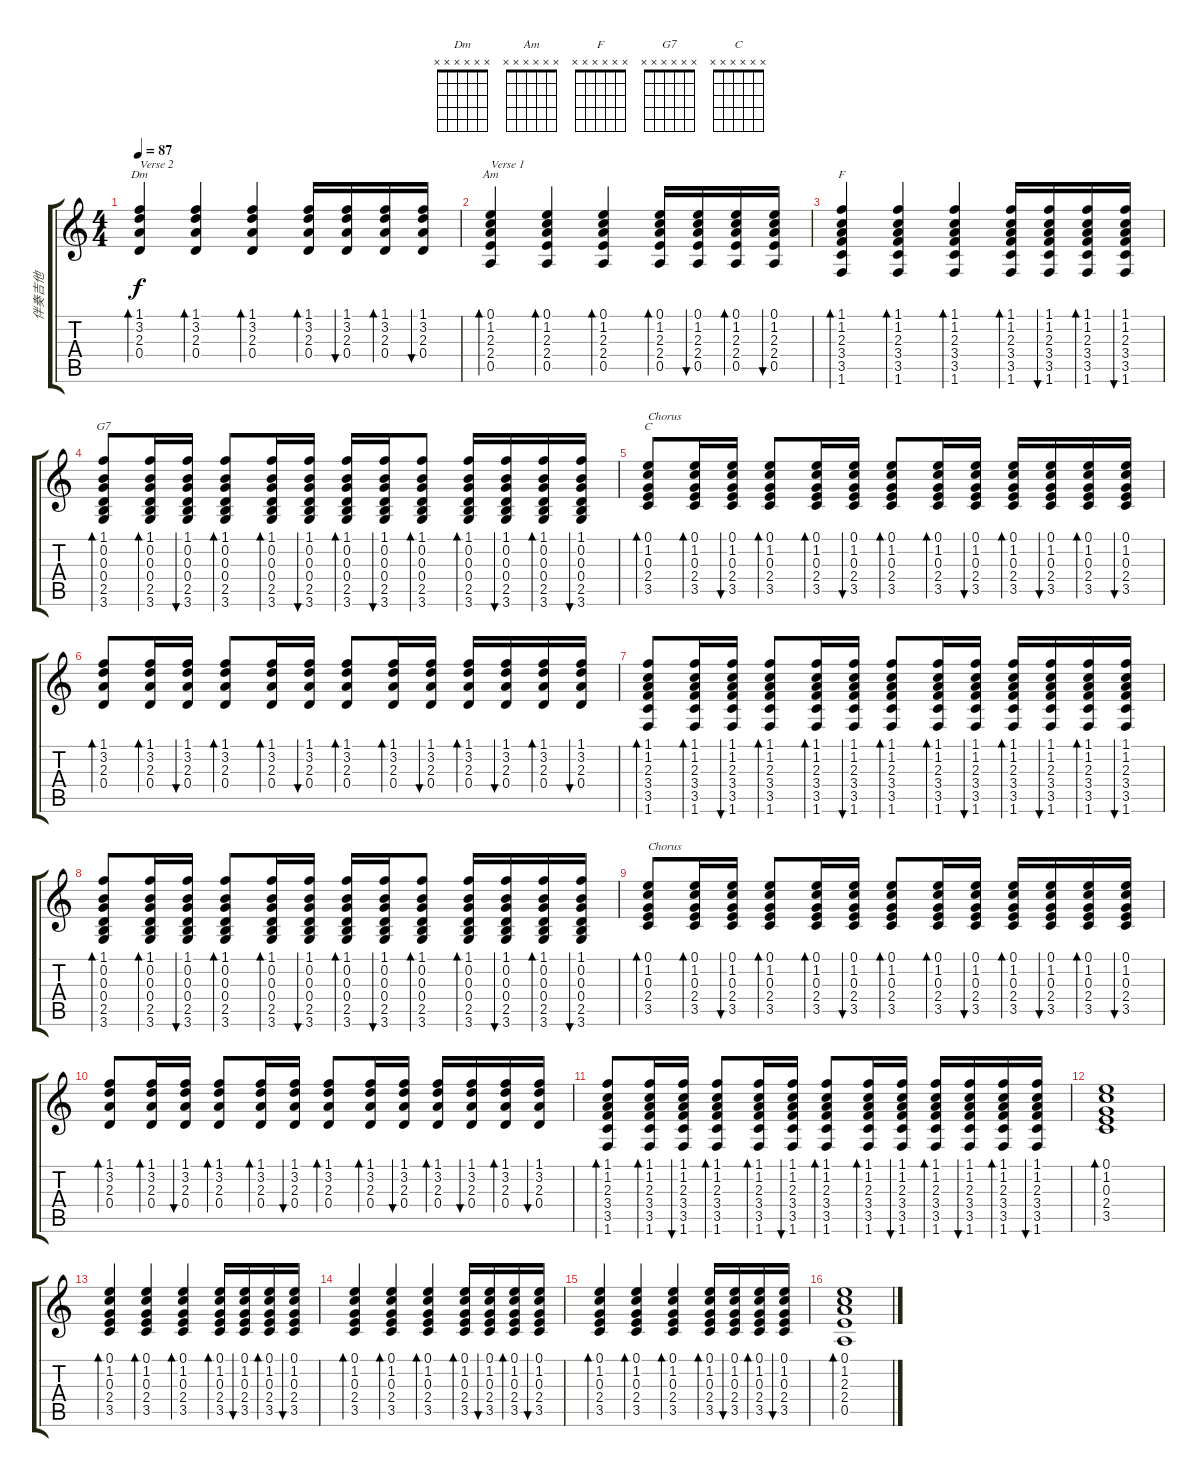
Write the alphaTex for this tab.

\track ("伴奏吉他" "伴奏吉他") {instrument acousticguitarsteel}
\staff {score tabs}
\tuning (E4 B3 G3 D3 A2 E2) {hide}
\chord ("Dm" x x x x x x)
\chord ("Am" x x x x x x)
\chord ("F" x x x x x x)
\chord ("G7" x x x x x x)
\chord ("C" x x x x x x)
\ts (4 4)
\tempo 87
\clef g2
\ks c
(1.1 3.2 2.3 0.4).4{bd 60 ch "Dm" txt "Verse 2" dy f} (1.1 3.2 2.3 0.4).4{bd 60} (1.1 3.2 2.3 0.4).4{bd 60} (1.1 3.2 2.3 0.4).16{bd 60} (1.1 3.2 2.3 0.4).16{bu 60} (1.1 3.2 2.3 0.4).16{bd 60} (1.1 3.2 2.3 0.4).16{bu 60} |
(0.1 1.2 2.3 2.4 0.5).4{bd 60 ch "Am" txt "Verse 1"} (0.1 1.2 2.3 2.4 0.5).4{bd 60} (0.1 1.2 2.3 2.4 0.5).4{bd 60} (0.1 1.2 2.3 2.4 0.5).16{bd 60} (0.1 1.2 2.3 2.4 0.5).16{bu 60} (0.1 1.2 2.3 2.4 0.5).16{bd 60} (0.1 1.2 2.3 2.4 0.5).16{bu 60} |
(1.1 1.2 2.3 3.4 3.5 1.6).4{bd 60 ch "F"} (1.1 1.2 2.3 3.4 3.5 1.6).4{bd 60} (1.1 1.2 2.3 3.4 3.5 1.6).4{bd 60} (1.1 1.2 2.3 3.4 3.5 1.6).16{bd 60} (1.1 1.2 2.3 3.4 3.5 1.6).16{bu 60} (1.1 1.2 2.3 3.4 3.5 1.6).16{bd 60} (1.1 1.2 2.3 3.4 3.5 1.6).16{bu 60} |
(1.1 0.2 0.3 0.4 2.5 3.6).8{bd 60 ch "G7"} (1.1 0.2 0.3 0.4 2.5 3.6).16{bd 60} (1.1 0.2 0.3 0.4 2.5 3.6).16{bu 60} (1.1 0.2 0.3 0.4 2.5 3.6).8{bd 60} (1.1 0.2 0.3 0.4 2.5 3.6).16{bd 60} (1.1 0.2 0.3 0.4 2.5 3.6).16{bu 60} (1.1 0.2 0.3 0.4 2.5 3.6).16{bd 60} (1.1 0.2 0.3 0.4 2.5 3.6).16{bu 60} (1.1 0.2 0.3 0.4 2.5 3.6).8{bd 60} (1.1 0.2 0.3 0.4 2.5 3.6).16{bd 60} (1.1 0.2 0.3 0.4 2.5 3.6).16{bu 60} (1.1 0.2 0.3 0.4 2.5 3.6).16{bd 60} (1.1 0.2 0.3 0.4 2.5 3.6).16{bu 60} |
(0.1 1.2 0.3 2.4 3.5).8{bd 60 ch "C" txt "Chorus"} (0.1 1.2 0.3 2.4 3.5).16{bd 60} (0.1 1.2 0.3 2.4 3.5).16{bu 60} (0.1 1.2 0.3 2.4 3.5).8{bd 60} (0.1 1.2 0.3 2.4 3.5).16{bd 60} (0.1 1.2 0.3 2.4 3.5).16{bu 60} (0.1 1.2 0.3 2.4 3.5).8{bd 60} (0.1 1.2 0.3 2.4 3.5).16{bd 60} (0.1 1.2 0.3 2.4 3.5).16{bu 60} (0.1 1.2 0.3 2.4 3.5).16{bd 60} (0.1 1.2 0.3 2.4 3.5).16{bu 60} (0.1 1.2 0.3 2.4 3.5).16{bd 60} (0.1 1.2 0.3 2.4 3.5).16{bu 60} |
(1.1 3.2 2.3 0.4).8{bd 60} (1.1 3.2 2.3 0.4).16{bd 60} (1.1 3.2 2.3 0.4).16{bu 60} (1.1 3.2 2.3 0.4).8{bd 60} (1.1 3.2 2.3 0.4).16{bd 60} (1.1 3.2 2.3 0.4).16{bu 60} (1.1 3.2 2.3 0.4).8{bd 60} (1.1 3.2 2.3 0.4).16{bd 60} (1.1 3.2 2.3 0.4).16{bu 60} (1.1 3.2 2.3 0.4).16{bd 60} (1.1 3.2 2.3 0.4).16{bu 60} (1.1 3.2 2.3 0.4).16{bd 60} (1.1 3.2 2.3 0.4).16{bu 60} |
(1.1 1.2 2.3 3.4 3.5 1.6).8{bd 60} (1.1 1.2 2.3 3.4 3.5 1.6).16{bd 60} (1.1 1.2 2.3 3.4 3.5 1.6).16{bu 60} (1.1 1.2 2.3 3.4 3.5 1.6).8{bd 60} (1.1 1.2 2.3 3.4 3.5 1.6).16{bd 60} (1.1 1.2 2.3 3.4 3.5 1.6).16{bu 60} (1.1 1.2 2.3 3.4 3.5 1.6).8{bd 60} (1.1 1.2 2.3 3.4 3.5 1.6).16{bd 60} (1.1 1.2 2.3 3.4 3.5 1.6).16{bu 60} (1.1 1.2 2.3 3.4 3.5 1.6).16{bd 60} (1.1 1.2 2.3 3.4 3.5 1.6).16{bu 60} (1.1 1.2 2.3 3.4 3.5 1.6).16{bd 60} (1.1 1.2 2.3 3.4 3.5 1.6).16{bu 60} |
(1.1 0.2 0.3 0.4 2.5 3.6).8{bd 60} (1.1 0.2 0.3 0.4 2.5 3.6).16{bd 60} (1.1 0.2 0.3 0.4 2.5 3.6).16{bu 60} (1.1 0.2 0.3 0.4 2.5 3.6).8{bd 60} (1.1 0.2 0.3 0.4 2.5 3.6).16{bd 60} (1.1 0.2 0.3 0.4 2.5 3.6).16{bu 60} (1.1 0.2 0.3 0.4 2.5 3.6).16{bd 60} (1.1 0.2 0.3 0.4 2.5 3.6).16{bu 60} (1.1 0.2 0.3 0.4 2.5 3.6).8{bd 60} (1.1 0.2 0.3 0.4 2.5 3.6).16{bd 60} (1.1 0.2 0.3 0.4 2.5 3.6).16{bu 60} (1.1 0.2 0.3 0.4 2.5 3.6).16{bd 60} (1.1 0.2 0.3 0.4 2.5 3.6).16{bu 60} |
(0.1 1.2 0.3 2.4 3.5).8{bd 60 txt "Chorus"} (0.1 1.2 0.3 2.4 3.5).16{bd 60} (0.1 1.2 0.3 2.4 3.5).16{bu 60} (0.1 1.2 0.3 2.4 3.5).8{bd 60} (0.1 1.2 0.3 2.4 3.5).16{bd 60} (0.1 1.2 0.3 2.4 3.5).16{bu 60} (0.1 1.2 0.3 2.4 3.5).8{bd 60} (0.1 1.2 0.3 2.4 3.5).16{bd 60} (0.1 1.2 0.3 2.4 3.5).16{bu 60} (0.1 1.2 0.3 2.4 3.5).16{bd 60} (0.1 1.2 0.3 2.4 3.5).16{bu 60} (0.1 1.2 0.3 2.4 3.5).16{bd 60} (0.1 1.2 0.3 2.4 3.5).16{bu 60} |
(1.1 3.2 2.3 0.4).8{bd 60} (1.1 3.2 2.3 0.4).16{bd 60} (1.1 3.2 2.3 0.4).16{bu 60} (1.1 3.2 2.3 0.4).8{bd 60} (1.1 3.2 2.3 0.4).16{bd 60} (1.1 3.2 2.3 0.4).16{bu 60} (1.1 3.2 2.3 0.4).8{bd 60} (1.1 3.2 2.3 0.4).16{bd 60} (1.1 3.2 2.3 0.4).16{bu 60} (1.1 3.2 2.3 0.4).16{bd 60} (1.1 3.2 2.3 0.4).16{bu 60} (1.1 3.2 2.3 0.4).16{bd 60} (1.1 3.2 2.3 0.4).16{bu 60} |
(1.1 1.2 2.3 3.4 3.5 1.6).8{bd 60} (1.1 1.2 2.3 3.4 3.5 1.6).16{bd 60} (1.1 1.2 2.3 3.4 3.5 1.6).16{bu 60} (1.1 1.2 2.3 3.4 3.5 1.6).8{bd 60} (1.1 1.2 2.3 3.4 3.5 1.6).16{bd 60} (1.1 1.2 2.3 3.4 3.5 1.6).16{bu 60} (1.1 1.2 2.3 3.4 3.5 1.6).8{bd 60} (1.1 1.2 2.3 3.4 3.5 1.6).16{bd 60} (1.1 1.2 2.3 3.4 3.5 1.6).16{bu 60} (1.1 1.2 2.3 3.4 3.5 1.6).16{bd 60} (1.1 1.2 2.3 3.4 3.5 1.6).16{bu 60} (1.1 1.2 2.3 3.4 3.5 1.6).16{bd 60} (1.1 1.2 2.3 3.4 3.5 1.6).16{bu 60} |
(0.1 1.2 0.3 2.4 3.5).1{bd 60} |
(0.1 1.2 0.3 2.4 3.5).4{bd 60} (0.1 1.2 0.3 2.4 3.5).4{bd 60} (0.1 1.2 0.3 2.4 3.5).4{bd 60} (0.1 1.2 0.3 2.4 3.5).16{bd 60} (0.1 1.2 0.3 2.4 3.5).16{bu 60} (0.1 1.2 0.3 2.4 3.5).16{bd 60} (0.1 1.2 0.3 2.4 3.5).16{bu 60} |
(0.1 1.2 0.3 2.4 3.5).4{bd 60} (0.1 1.2 0.3 2.4 3.5).4{bd 60} (0.1 1.2 0.3 2.4 3.5).4{bd 60} (0.1 1.2 0.3 2.4 3.5).16{bd 60} (0.1 1.2 0.3 2.4 3.5).16{bu 60} (0.1 1.2 0.3 2.4 3.5).16{bd 60} (0.1 1.2 0.3 2.4 3.5).16{bu 60} |
(0.1 1.2 0.3 2.4 3.5).4{bd 60} (0.1 1.2 0.3 2.4 3.5).4{bd 60} (0.1 1.2 0.3 2.4 3.5).4{bd 60} (0.1 1.2 0.3 2.4 3.5).16{bd 60} (0.1 1.2 0.3 2.4 3.5).16{bu 60} (0.1 1.2 0.3 2.4 3.5).16{bd 60} (0.1 1.2 0.3 2.4 3.5).16{bu 60} |
(0.1 1.2 2.3 2.4 0.5).1{bd 60}
